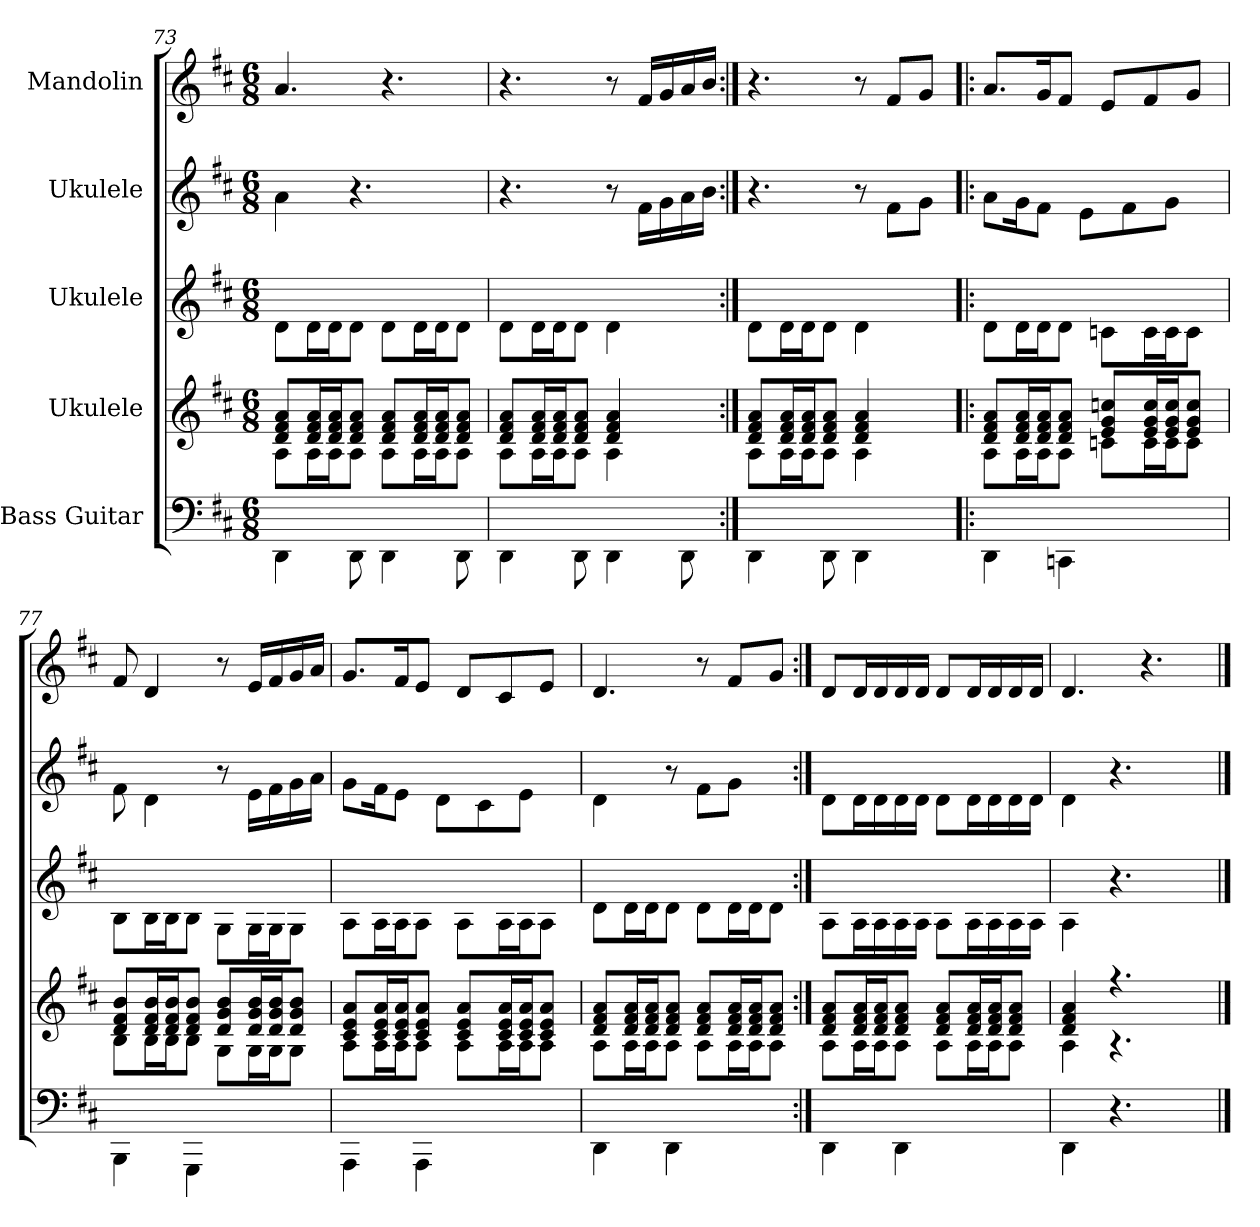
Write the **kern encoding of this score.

**kern	**kern	**kern	**kern	**kern
*part5	*part4	*part3	*part2	*part1
*staff5	*staff4	*staff3	*staff2	*staff1
*I"Bass Guitar	*I"Ukulele	*I"Ukulele	*I"Ukulele	*I"Mandolin
*	*	*	*	*clefG2
*k[f#c#]	*k[f#c#]	*k[f#c#]	*k[f#c#]	*k[f#c#]
*D:	*D:	*D:	*D:	*D:
*M6/8	*M6/8	*M6/8	*M6/8	*M6/8
=73	=73	=73	=73	=73
*	*^	*	*	*
4DDi\	8d/ 8f#/ 8a/L	8A\L	8dj\L	4aZ\	4.aV/
.	16d/ 16f#/ 16a/L	16A\L	16dj\L	.	.
.	16d/ 16f#/ 16a/J	16A\J	16dj\J	.	.
8DDi\	8d/ 8f#/ 8a/J	8A\J	8dj\J	4.r	.
4DDi\	8d/ 8f#/ 8a/L	8A\L	8dj\L	.	4.r
.	16d/ 16f#/ 16a/L	16A\L	16dj\L	.	.
.	16d/ 16f#/ 16a/J	16A\J	16dj\J	.	.
8DDi\	8d/ 8f#/ 8a/J	8A\J	8dj\J	8ryy	.
=74	=74	=74	=74	=74	=74
4DDi\	8d/ 8f#/ 8a/L	8A\L	8dj\L	4.r	4.r
.	16d/ 16f#/ 16a/L	16A\L	16dj\L	.	.
.	16d/ 16f#/ 16a/J	16A\J	16dj\J	.	.
8DDi\	8d/ 8f#/ 8a/J	8A\J	8dj\J	.	.
4DDi\	4d/ 4f#/ 4a/	4A\	4dj\	8r	8r
.	.	.	.	16f#Z\LL	16f#V/LL
.	.	.	.	16gZ\	16gV/
8DDi\	8ryy	8ryy	8ryy	16aZ\	16aV/
.	.	.	.	16bZ\JJ	16bV/JJ
=75:|!	=75:|!	=75:|!	=75:|!	=75:|!	=75:|!
4DDi\	8d/ 8f#/ 8a/L	8A\L	8dj\L	4.r	4.r
.	16d/ 16f#/ 16a/L	16A\L	16dj\L	.	.
.	16d/ 16f#/ 16a/J	16A\J	16dj\J	.	.
8DDi\	8d/ 8f#/ 8a/J	8A\J	8dj\J	.	.
4DDi\	4d/ 4f#/ 4a/	4A\	4dj\	8r	8r
.	.	.	.	8f#Z\L	8f#V/L
8ryy	8ryy	8ryy	8ryy	8gZ\J	8gV/J
!!LO:LB:g=z
=76!|:	=76!|:	=76!|:	=76!|:	=76!|:	=76!|:
4DDi\	8d/ 8f#/ 8a/L	8A\L	8dj\L	8aZ\L	8.aV/L
.	16d/ 16f#/ 16a/L	16A\L	16dj\L	16gZ\K	.
.	16d/ 16f#/ 16a/J	16A\J	16dj\J	8f#Z\J	16gV/K
4CCni\	8d/ 8f#/ 8a/J	8A\J	8dj\J	.	8f#V/J
.	.	.	.	8eZ\L	.
.	8e/ 8g/ 8cc/L	8c\L	8cnj\L	.	8eV/L
.	.	.	.	8f#Z\	.
4ryy	16e/ 16g/ 16cc/L	16c\L	16cj\L	.	8f#V/
.	16e/ 16g/ 16cc/J	16c\J	16cj\J	8gZ\J	.
.	8e/ 8g/ 8cc/J	8c\J	8cj\J	.	8gV/J
.	.	.	.	16ryy	.
=77	=77	=77	=77	=77	=77
4BBBi\	8d/ 8f#/ 8b/L	8B\L	8Bj\L	8f#Z\	8f#V/
.	16d/ 16f#/ 16b/L	16B\L	16Bj\L	4dZ\	4dV/
.	16d/ 16f#/ 16b/J	16B\J	16Bj\J	.	.
4GGGi\	8d/ 8f#/ 8b/J	8B\J	8Bj\J	.	.
.	8d/ 8g/ 8b/L	8G\L	8Gj\L	8r	8r
4ryy	16d/ 16g/ 16b/L	16G\L	16Gj\L	16eZ\LL	16eV/LL
.	16d/ 16g/ 16b/J	16G\J	16Gj\J	16f#Z\	16f#V/
.	8d/ 8g/ 8b/J	8G\J	8Gj\J	16gZ\	16gV/
.	.	.	.	16aZ\JJ	16aV/JJ
=78	=78	=78	=78	=78	=78
4AAAi\	8c#/ 8e/ 8a/L	8A\L	8Aj\L	8gZ\L	8.gV/L
.	16c#/ 16e/ 16a/L	16A\L	16Aj\L	16f#Z\K	.
.	16c#/ 16e/ 16a/J	16A\J	16Aj\J	8eZ\J	16f#V/K
4AAAi\	8c#/ 8e/ 8a/J	8A\J	8Aj\J	.	8eV/J
.	.	.	.	8dZ\L	.
.	8c#/ 8e/ 8a/L	8A\L	8Aj\L	.	8dV/L
.	.	.	.	8c#Z\	.
4ryy	16c#/ 16e/ 16a/L	16A\L	16Aj\L	.	8c#V/
.	16c#/ 16e/ 16a/J	16A\J	16Aj\J	8eZ\J	.
.	8c#/ 8e/ 8a/J	8A\J	8Aj\J	.	8eV/J
.	.	.	.	16ryy	.
=79	=79	=79	=79	=79	=79
4DDi\	8d/ 8f#/ 8a/L	8A\L	8dj\L	4dZ\	4.dV/
.	16d/ 16f#/ 16a/L	16A\L	16dj\L	.	.
.	16d/ 16f#/ 16a/J	16A\J	16dj\J	.	.
4DDi\	8d/ 8f#/ 8a/J	8A\J	8dj\J	8r	.
.	8d/ 8f#/ 8a/L	8A\L	8dj\L	8f#Z\L	8r
4ryy	16d/ 16f#/ 16a/L	16A\L	16dj\L	8gZ\J	8f#V/L
.	16d/ 16f#/ 16a/J	16A\J	16dj\J	.	.
.	8d/ 8f#/ 8a/J	8A\J	8dj\J	8ryy	8gV/J
=80:|!	=80:|!	=80:|!	=80:|!	=80:|!	=80:|!
4DDi\	8d/ 8f#/ 8a/L	8A\L	8Aj\L	8dZ\L	8dV/L
.	16d/ 16f#/ 16a/L	16A\L	16Aj\L	16dZ\L	16dV/L
.	16d/ 16f#/ 16a/J	16A\J	16Aj\	16dZ\	16dV/
4DDi\	8d/ 8f#/ 8a/J	8A\J	16Aj\	16dZ\	16dV/
.	.	.	16Aj\JJ	16dZ\JJ	16dV/JJ
.	8d/ 8f#/ 8a/L	8A\L	8Aj\L	8dZ\L	8dV/L
4ryy	16d/ 16f#/ 16a/L	16A\L	16Aj\L	16dZ\L	16dV/L
.	16d/ 16f#/ 16a/J	16A\J	16Aj\	16dZ\	16dV/
.	8d/ 8f#/ 8a/J	8A\J	16Aj\	16dZ\	16dV/
.	.	.	16Aj\JJ	16dZ\JJ	16dV/JJ
!!LO:PB:g=z
=81	=81	=81	=81	=81	=81
4DDi\	4d/ 4f#/ 4a/	4A\	4Aj\	4dZ\	4.dV/
4.r	4.r	4.r	4.r	4.r	.
.	.	.	.	.	4.r
8ryy	8ryy	8ryy	8ryy	8ryy	.
*	*v	*v	*	*	*
==	==	==	==	==
*-	*-	*-	*-	*-
